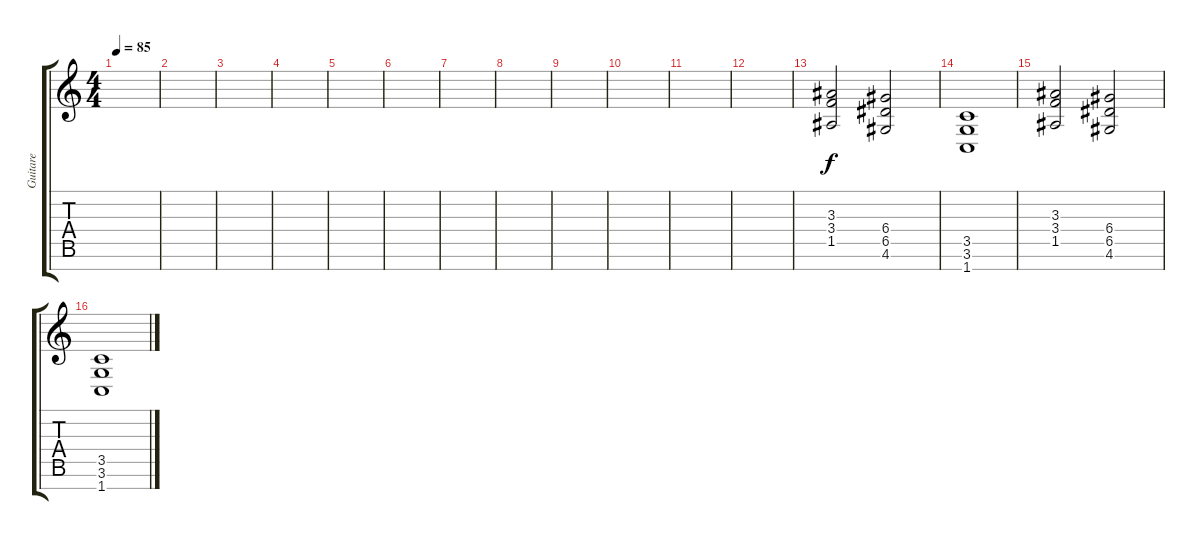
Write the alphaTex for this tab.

\track ("Guitare" "Guitare") {instrument distortionguitar}
\staff {score tabs}
\tuning (E4 B3 G3 D3 A2 E2 B1) {hide}
\ts (4 4)
\tempo 85
\clef g2
\ks c
|
|
|
|
|
|
|
|
|
|
|
|
(3.3 3.4 1.5).2 (6.4 6.5 4.6).2 |
(3.5 3.6 1.7).1 |
(3.3 3.4 1.5).2 (6.4 6.5 4.6).2 |
(3.5 3.6 1.7).1
